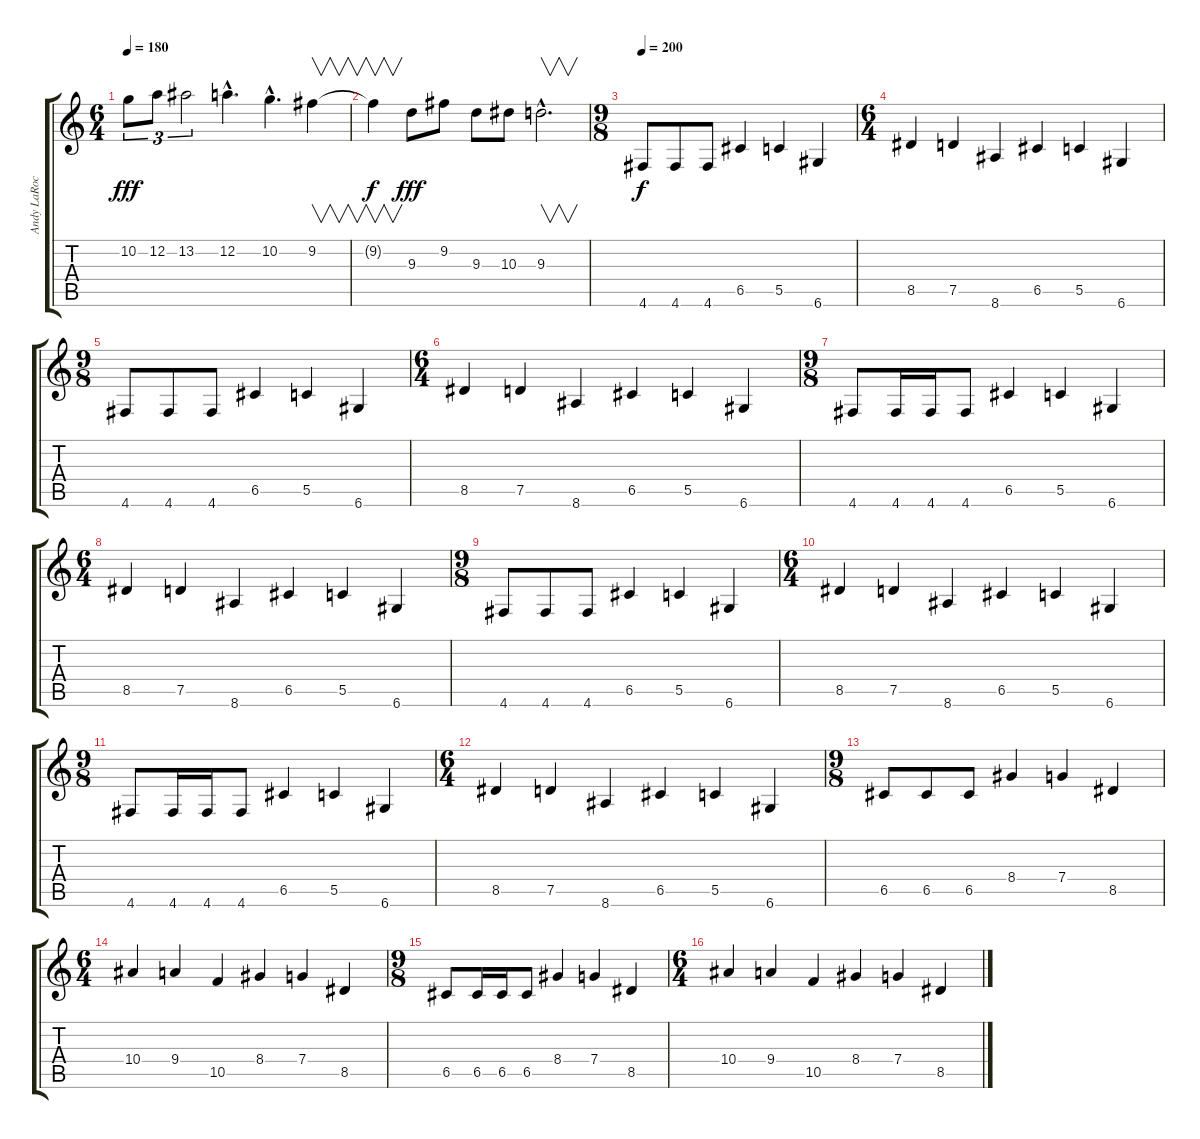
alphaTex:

\track ("Andy LaRocque" "Andy LaRoc") {instrument distortionguitar}
\staff {score tabs}
\tuning (D4 A3 F3 C3 G2 D2) {hide}
\ts (6 4)
\tempo 180
\clef g2
\ks c
10.2.8{tu (3 2) dy fff} 12.2.8{tu (3 2)} 13.2.2{tu (3 2)} 12.2{hac}.4{d} 10.2{hac}.4{d} 9.2.4{v} |
9.2{t}.4{v dy f} 9.3.8{dy fff} 9.2.8 9.3.8 10.3.8 9.3{hac}.2{v d} |
\ts (9 8)
\tempo 200
4.6.8{dy f volume 14 balance 0} 4.6.8 4.6.8 6.5.4 5.5.4 6.6.4 |
\ts (6 4)
8.5.4 7.5.4 8.6.4 6.5.4 5.5.4 6.6.4 |
\ts (9 8)
4.6.8 4.6.8 4.6.8 6.5.4 5.5.4 6.6.4 |
\ts (6 4)
8.5.4 7.5.4 8.6.4 6.5.4 5.5.4 6.6.4 |
\ts (9 8)
4.6.8 4.6.16 4.6.16 4.6.8 6.5.4 5.5.4 6.6.4 |
\ts (6 4)
8.5.4 7.5.4 8.6.4 6.5.4 5.5.4 6.6.4 |
\ts (9 8)
4.6.8 4.6.8 4.6.8 6.5.4 5.5.4 6.6.4 |
\ts (6 4)
8.5.4 7.5.4 8.6.4 6.5.4 5.5.4 6.6.4 |
\ts (9 8)
4.6.8 4.6.16 4.6.16 4.6.8 6.5.4 5.5.4 6.6.4 |
\ts (6 4)
8.5.4 7.5.4 8.6.4 6.5.4 5.5.4 6.6.4 |
\ts (9 8)
6.5.8 6.5.8 6.5.8 8.4.4 7.4.4 8.5.4 |
\ts (6 4)
10.4.4 9.4.4 10.5.4 8.4.4 7.4.4 8.5.4 |
\ts (9 8)
6.5.8 6.5.16 6.5.16 6.5.8 8.4.4 7.4.4 8.5.4 |
\ts (6 4)
10.4.4 9.4.4 10.5.4 8.4.4 7.4.4 8.5.4
